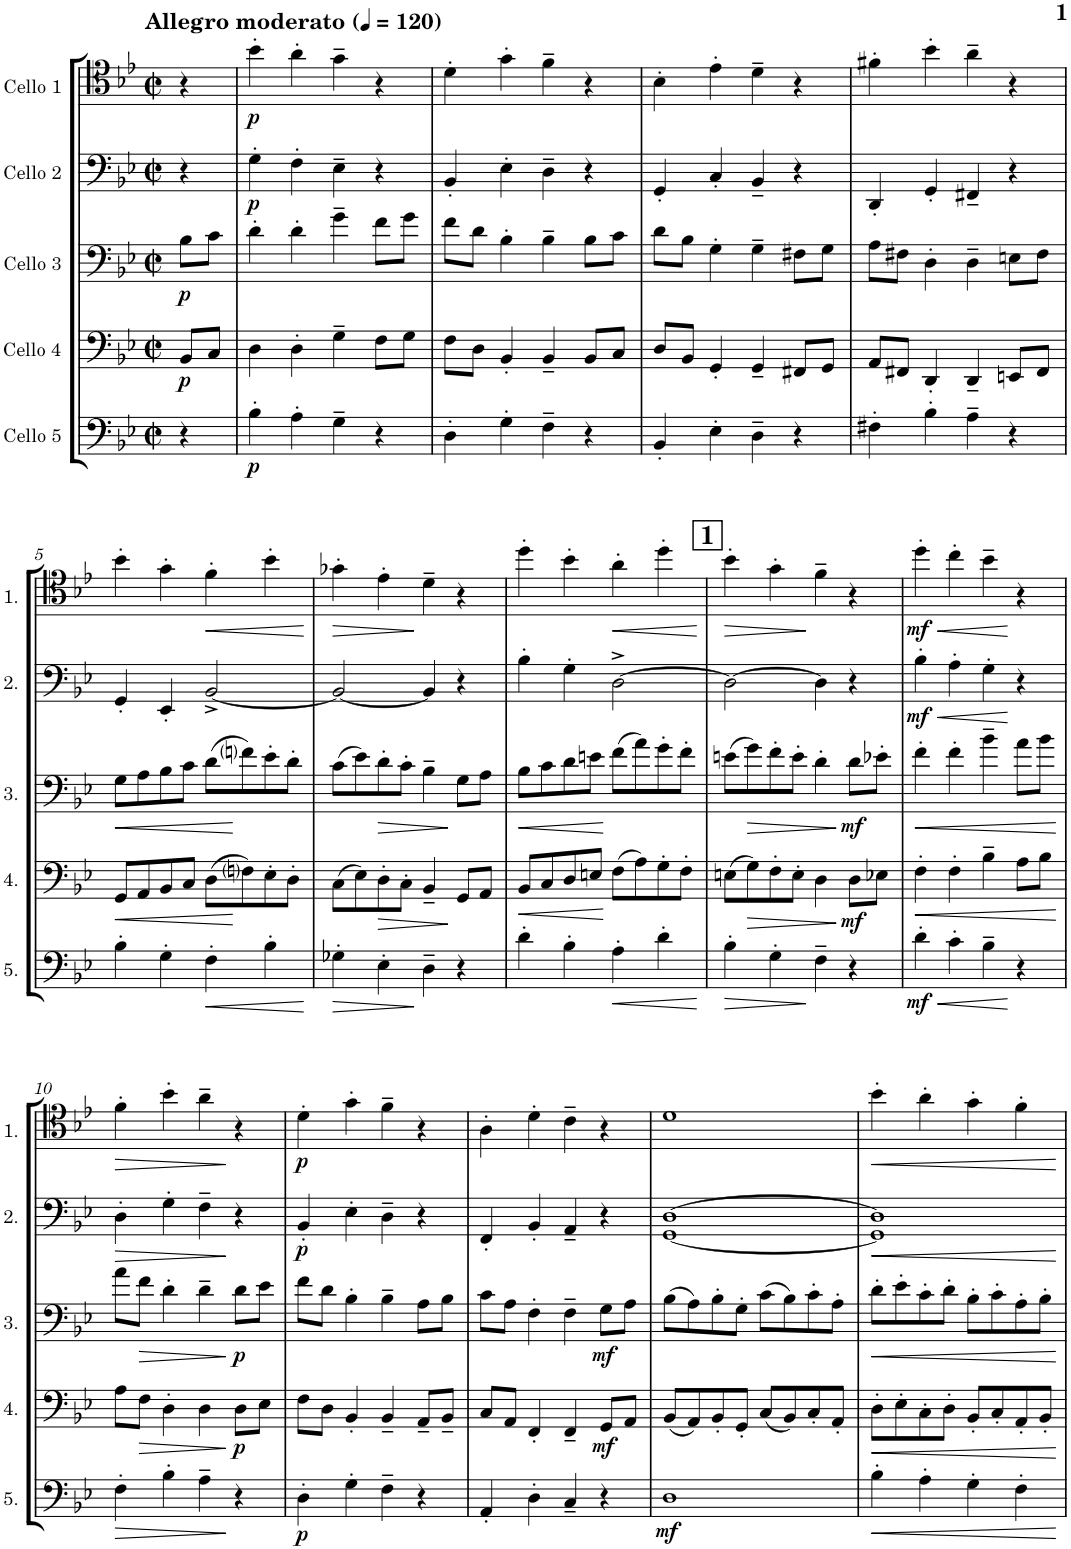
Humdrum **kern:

**kern	**dynam	**kern	**dynam	**kern	**dynam	**kern	**dynam	**kern	**dynam
*part5	*part5	*part4	*part4	*part3	*part3	*part2	*part2	*part1	*part1
*staff5	*staff5	*staff4	*staff4	*staff3	*staff3	*staff2	*staff2	*staff1	*staff1
*I"Cello 5	*	*I"Cello 4	*	*I"Cello 3	*	*I"Cello 2	*	*I"Cello 1	*
*clefF4	*	*clefF4	*	*clefF4	*	*clefF4	*	*clefC4	*
*k[b-e-]	*	*k[b-e-]	*	*k[b-e-]	*	*k[b-e-]	*	*k[b-e-]	*
*M2/2	*	*M2/2	*	*M2/2	*	*M2/2	*	*M2/2	*
*met(c|)	*	*met(c|)	*	*met(c|)	*	*met(c|)	*	*met(c|)	*
*MM120	*	*MM120	*	*MM120	*	*MM120	*	*MM120	*
=	=	=	=	=	=	=	=	=	=
!	!	!	!	!	!	!	!	!LO:TX:a:B:t=Allegro moderato	!
!	!	!	!LO:DY:b	!	!LO:DY:b	!	!	!	!
4r	.	8BB-/L	p	8B-\L	p	4r	.	4r	.
.	.	8C/J	.	8c\J	.	.	.	.	.
=1	=1	=1	=1	=1	=1	=1	=1	=1	=1
!	!LO:DY:b	!	!	!	!	!	!LO:DY:b	!	!LO:DY:b
4B-'\	p	4D\	.	4d'\	.	4G'\	p	4b-'\	p
4A'\	.	4D'\	.	4d'\	.	4F'\	.	4a'\	.
4G~\	.	4G~\	.	4g~\	.	4E-~\	.	4g~\	.
4r	.	8F\L	.	8f\L	.	4r	.	4r	.
.	.	8G\J	.	8g\J	.	.	.	.	.
=2	=2	=2	=2	=2	=2	=2	=2	=2	=2
4D'\	.	8F\L	.	8f\L	.	4BB-'/	.	4d'\	.
.	.	8D\J	.	8d\J	.	.	.	.	.
4G'\	.	4BB-'/	.	4B-'\	.	4E-'\	.	4g'\	.
4F~\	.	4BB-~/	.	4B-~\	.	4D~\	.	4f~\	.
4r	.	8BB-/L	.	8B-\L	.	4r	.	4r	.
.	.	8C/J	.	8c\J	.	.	.	.	.
=3	=3	=3	=3	=3	=3	=3	=3	=3	=3
4BB-'/	.	8D/L	.	8d\L	.	4GG'/	.	4B-'\	.
.	.	8BB-/J	.	8B-\J	.	.	.	.	.
4E-'\	.	4GG'/	.	4G'\	.	4C'/	.	4e-'\	.
4D~\	.	4GG~/	.	4G~\	.	4BB-~/	.	4d~\	.
4r	.	8FF#X/L	.	8F#X\L	.	4r	.	4r	.
.	.	8GG/J	.	8G\J	.	.	.	.	.
=4	=4	=4	=4	=4	=4	=4	=4	=4	=4
4F#X'\	.	8AA/L	.	8A\L	.	4DD'/	.	4f#X'\	.
.	.	8FF#X/J	.	8F#X\J	.	.	.	.	.
4B-'\	.	4DD'/	.	4D'\	.	4GG'/	.	4b-'\	.
4A~\	.	4DD~/	.	4D~\	.	4FF#X~/	.	4a~\	.
4r	.	8EEn/L	.	8En\L	.	4r	.	4r	.
.	.	8FF#/J	.	8F#\J	.	.	.	.	.
!!LO:LB:g=z
=5	=5	=5	=5	=5	=5	=5	=5	=5	=5
!	!	!	!LO:HP:b	!	!LO:HP:b	!	!	!	!
4B-'\	.	8GG/L	<	8G\L	<	4GG'/	.	4b-'\	.
.	.	8AA/	.	8A\	.	.	.	.	.
4G'\	.	8BB-/	.	8B-\	.	4EE-'/	.	4g'\	.
.	.	8C/J	.	8c\J	.	.	.	.	.
!	!LO:HP:b	!	!	!	!	!	!	!	!LO:HP:b
4F'\	<	(8D\L	.	(8d\L	.	[2BB-^/	.	4f'\	<
.	.	8Fni\)	[	8fni\)	[	.	.	.	.
4B-'\	.	8E-'\	.	8e-'\	.	.	.	4b-'\	.
.	.	8D'\J	.	8d'\J	.	.	.	.	.
.	[	.	.	.	.	.	.	.	[
=6	=6	=6	=6	=6	=6	=6	=6	=6	=6
!	!LO:HP:b	!	!	!	!	!	!	!	!LO:HP:b
4G-X'\	>	(8C\L	.	(8c\L	.	2BB-/_	.	4g-X'\	>
.	.	8E-\)	.	8e-\)	.	.	.	.	.
!	!	!	!LO:HP:b	!	!LO:HP:b	!	!	!	!
4E-'\	.	8D'\	>	8d'\	>	.	.	4e-'\	.
.	.	8C'\J	.	8c'\J	.	.	.	.	.
4D~\	]	4BB-~/	.	4B-~\	.	4BB-/]	.	4d~\	]
4r	.	8GG/L	]	8G\L	]	4r	.	4r	.
.	.	8AA/J	.	8A\J	.	.	.	.	.
=7	=7	=7	=7	=7	=7	=7	=7	=7	=7
!	!	!	!LO:HP:b	!	!LO:HP:b	!	!	!	!
4d'\	.	8BB-/L	<	8B-\L	<	4B-'\	.	4dd'\	.
.	.	8C/	.	8c\	.	.	.	.	.
4B-'\	.	8D/	.	8d\	.	4G'\	.	4b-'\	.
.	.	8En/J	.	8en\J	.	.	.	.	.
!	!LO:HP:b	!	!	!	!	!	!	!	!LO:HP:b
4A'\	<	(8F\L	[	(8f\L	[	[2D^\	.	4a'\	<
.	.	8A\)	.	8a\)	.	.	.	.	.
4d'\	.	8G'\	.	8g'\	.	.	.	4dd'\	.
.	.	8F'\J	.	8f'\J	.	.	.	.	.
.	[	.	.	.	.	.	.	.	[
!!LO:REH:place=s1:a:B:cj:fs=14:t=1
=8	=8	=8	=8	=8	=8	=8	=8	=8	=8
!	!LO:HP:b	!	!	!	!	!	!	!	!LO:HP:b
4B-'\	>	(8En\L	.	(8en\L	.	2D\_	.	4b-'\	>
!	!	!	!LO:HP:b	!	!LO:HP:b	!	!	!	!
.	.	8G\)	>	8g\)	>	.	.	.	.
4G'\	.	8F'\	.	8f'\	.	.	.	4g'\	.
.	.	8E'\J	.	8e'\J	.	.	.	.	.
4F~\	]	4D\	.	4d'\	.	4D\]	.	4f~\	]
!	!	!	!LO:DY:n=1:b	!	!LO:DY:n=1:b	!	!	!	!
4r	.	8D\L	] mf	8d\L	] mf	4r	.	4r	.
.	.	8E-X\J	.	8e-X'\J	.	.	.	.	.
=9	=9	=9	=9	=9	=9	=9	=9	=9	=9
!	!LO:HP:b	!	!LO:HP:b	!	!LO:HP:b	!	!LO:HP:b	!	!LO:HP:b
!	!LO:DY:n=1:b	!	!	!	!	!	!LO:DY:n=1:b	!	!LO:DY:n=1:b
4d'\	< mf	4F'\	<	4f'\	<	4B-'\	< mf	4dd'\	< mf
4c'\	.	4F'\	.	4f'\	.	4A'\	.	4cc'\	.
4B-~\	.	4B-~\	.	4b-~\	.	4G'\	.	4b-~\	.
4r	[	8A\L	.	8a\L	.	4r	[	4r	[
.	.	8B-\J	.	8b-\J	.	.	.	.	.
.	.	.	[	.	[	.	.	.	.
!!LO:LB:g=z
=10	=10	=10	=10	=10	=10	=10	=10	=10	=10
!	!LO:HP:b	!	!	!	!	!	!LO:HP:b	!	!LO:HP:b
4F'\	>	8A\L	.	8a\L	.	4D'\	>	4f'\	>
!	!	!	!LO:HP:b	!	!LO:HP:b	!	!	!	!
.	.	8F\J	>	8f\J	>	.	.	.	.
4B-'\	.	4D'\	.	4d'\	.	4G'\	.	4b-'\	.
4A~\	.	4D\	.	4d~\	.	4F~\	.	4a~\	.
!	!	!	!LO:DY:n=1:b	!	!LO:DY:n=1:b	!	!	!	!
4r	]	8D\L	] p	8d\L	] p	4r	]	4r	]
.	.	8E-\J	.	8e-\J	.	.	.	.	.
=11	=11	=11	=11	=11	=11	=11	=11	=11	=11
!	!LO:DY:b	!	!	!	!	!	!LO:DY:b	!	!LO:DY:b
4D'\	p	8F\L	.	8f\L	.	4BB-'/	p	4d'\	p
.	.	8D\J	.	8d\J	.	.	.	.	.
4G'\	.	4BB-'/	.	4B-'\	.	4E-'\	.	4g'\	.
4F~\	.	4BB-~/	.	4B-~\	.	4D~\	.	4f~\	.
4r	.	8AA~/L	.	8A\L	.	4r	.	4r	.
.	.	8BB-~/J	.	8B-\J	.	.	.	.	.
=12	=12	=12	=12	=12	=12	=12	=12	=12	=12
4AA'/	.	8C/L	.	8c\L	.	4FF'/	.	4A'\	.
.	.	8AA/J	.	8A\J	.	.	.	.	.
4D'\	.	4FF'/	.	4F'\	.	4BB-'/	.	4d'\	.
4C~/	.	4FF~/	.	4F~\	.	4AA~/	.	4c~\	.
!	!	!	!LO:DY:b	!	!LO:DY:b	!	!	!	!
4r	.	8GG/L	mf	8G\L	mf	4r	.	4r	.
.	.	8AA/J	.	8A\J	.	.	.	.	.
=13	=13	=13	=13	=13	=13	=13	=13	=13	=13
!	!LO:DY:b	!	!	!	!	!	!	!	!
1D	mf	(8BB-/L	.	(8B-\L	.	[1GG [1D	.	1d	.
.	.	8AA/)	.	8A\)	.	.	.	.	.
.	.	8BB-'/	.	8B-'\	.	.	.	.	.
.	.	8GG'/J	.	8G'\J	.	.	.	.	.
.	.	(8C/L	.	(8c\L	.	.	.	.	.
.	.	8BB-/)	.	8B-\)	.	.	.	.	.
.	.	8C'/	.	8c'\	.	.	.	.	.
.	.	8AA'/J	.	8A'\J	.	.	.	.	.
=14	=14	=14	=14	=14	=14	=14	=14	=14	=14
!	!LO:HP:b	!	!LO:HP:b	!	!LO:HP:b	!	!LO:HP:b	!	!LO:HP:b
4B-'\	<	8D'\L	<	8d'\L	<	1GG] 1D]	<	4b-'\	<
.	.	8E-'\	.	8e-'\	.	.	.	.	.
4A'\	.	8C'\	.	8c'\	.	.	.	4a'\	.
.	.	8D'\J	.	8d'\J	.	.	.	.	.
4G'\	.	8BB-'/L	.	8B-'\L	.	.	.	4g'\	.
.	.	8C'/	.	8c'\	.	.	.	.	.
4F'\	.	8AA'/	.	8A'\	.	.	.	4f'\	.
.	.	8BB-'/J	.	8B-'\J	.	.	.	.	.
.	[	.	[	.	[	.	[	.	[
=	=	=	=	=	=	=	=	=	=
*-	*-	*-	*-	*-	*-	*-	*-	*-	*-
